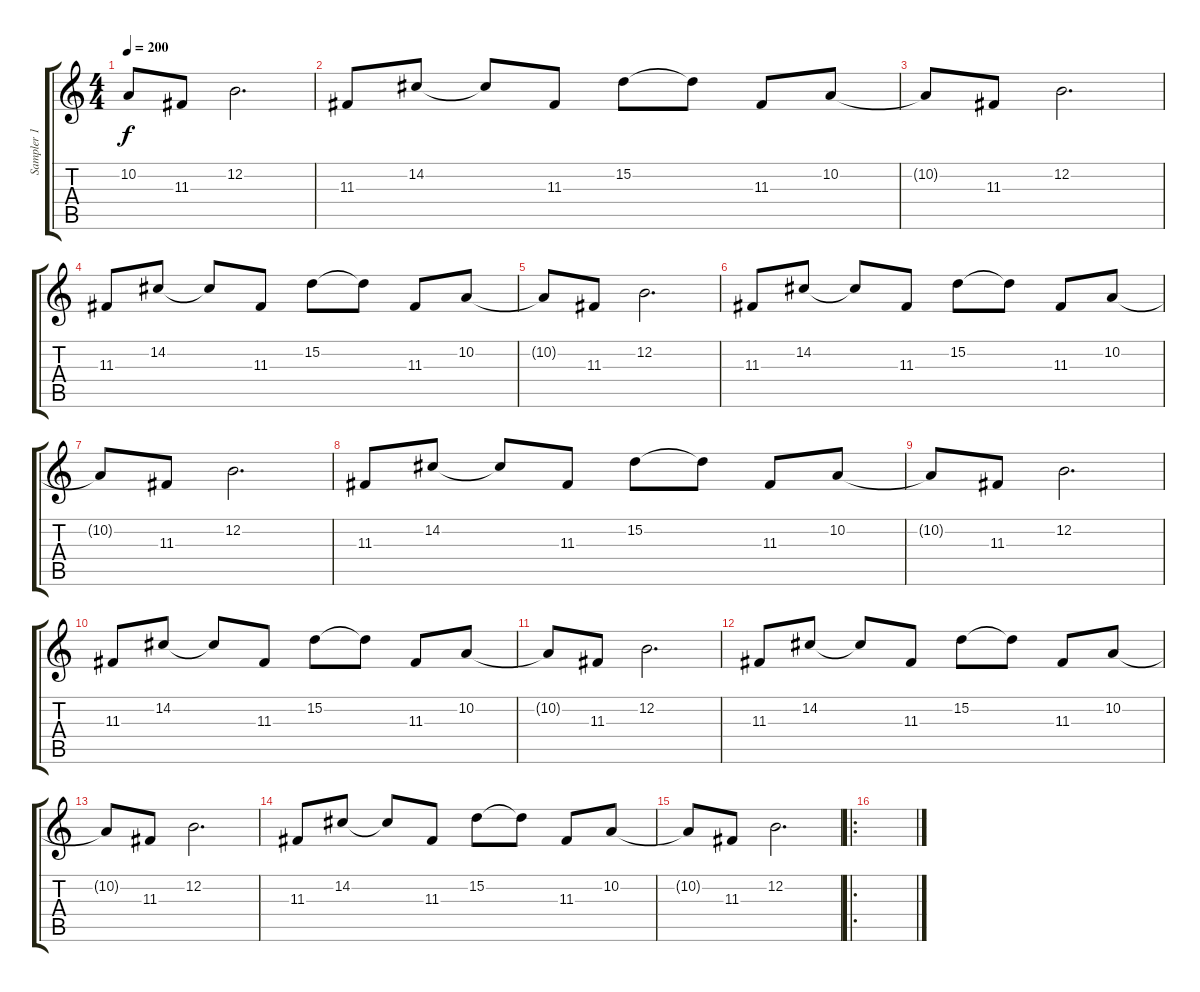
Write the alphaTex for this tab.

\track ("Sampler 1" "Sampler 1") {instrument pizzicatostrings}
\staff {score tabs}
\tuning (E4 B3 G3 D3 A2 E2) {hide}
\ts (4 4)
\tempo 200
\clef g2
\ks c
10.2{t}.8{dy f} 11.3.8 12.2.2{d} |
11.3.8 14.2.8 14.2{t}.8 11.3.8 15.2.8 15.2{t}.8 11.3.8 10.2.8 |
10.2{t}.8 11.3.8 12.2.2{d} |
11.3.8 14.2.8 14.2{t}.8 11.3.8 15.2.8 15.2{t}.8 11.3.8 10.2.8 |
10.2{t}.8 11.3.8 12.2.2{d} |
11.3.8 14.2.8 14.2{t}.8 11.3.8 15.2.8 15.2{t}.8 11.3.8 10.2.8 |
10.2{t}.8 11.3.8 12.2.2{d} |
11.3.8 14.2.8 14.2{t}.8 11.3.8 15.2.8 15.2{t}.8 11.3.8 10.2.8 |
10.2{t}.8 11.3.8 12.2.2{d} |
11.3.8 14.2.8 14.2{t}.8 11.3.8 15.2.8 15.2{t}.8 11.3.8 10.2.8 |
10.2{t}.8 11.3.8 12.2.2{d} |
11.3.8 14.2.8 14.2{t}.8 11.3.8 15.2.8 15.2{t}.8 11.3.8 10.2.8 |
10.2{t}.8 11.3.8 12.2.2{d} |
11.3.8 14.2.8 14.2{t}.8 11.3.8 15.2.8 15.2{t}.8 11.3.8 10.2.8 |
10.2{t}.8 11.3.8 12.2.2{d} |
\ro
